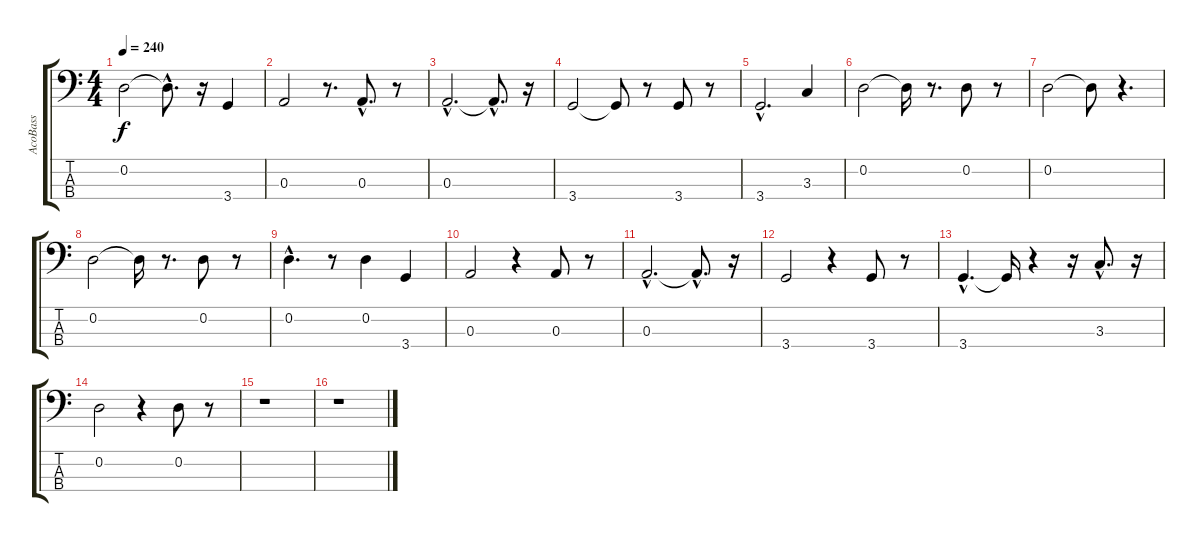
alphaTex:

\track ("AcoBass" "AcoBass") {instrument acousticbass}
\staff {score tabs}
\tuning (G2 D2 A1 E1) {hide}
\ts (4 4)
\tempo 240
\clef f4
\ks c
0.2.2{dy f volume 4} 0.2{hac t}.8{d} r.16 3.4.4{volume 4} |
0.3.2{volume 4} r.8{d} 0.3{hac}.8{d volume 3} r.8 |
0.3{hac}.2{d} 0.3{hac t}.8{d} r.16 |
3.4.2{volume 3} 3.4{t}.8 r.8 3.4.8{volume 3} r.8 |
3.4{hac}.2{d volume 3} 3.3.4{volume 2} |
0.2.2{volume 2} 0.2{t}.16 r.8{d} 0.2.8{volume 2} r.8 |
0.2.2 0.2{t}.8 r.4{d} |
0.2.2{volume 2} 0.2{t}.16 r.8{d} 0.2.8{volume 2} r.8 |
0.2{hac}.4{d volume 1} r.8 0.2.4 3.4.4{volume 1} |
0.3.2 r.4 0.3.8{volume 1} r.8 |
0.3{hac}.2{d volume 1} 0.3{hac t}.8{d} r.16 |
3.4.2{volume 1} r.4 3.4.8{volume 0} r.8 |
3.4{hac}.4{d volume 0} 3.4{t}.16 r.4 r.16 3.3{hac}.8{d volume 0} r.16 |
0.2.2 r.4 0.2.8 r.8 |
r.1 |
r.1
